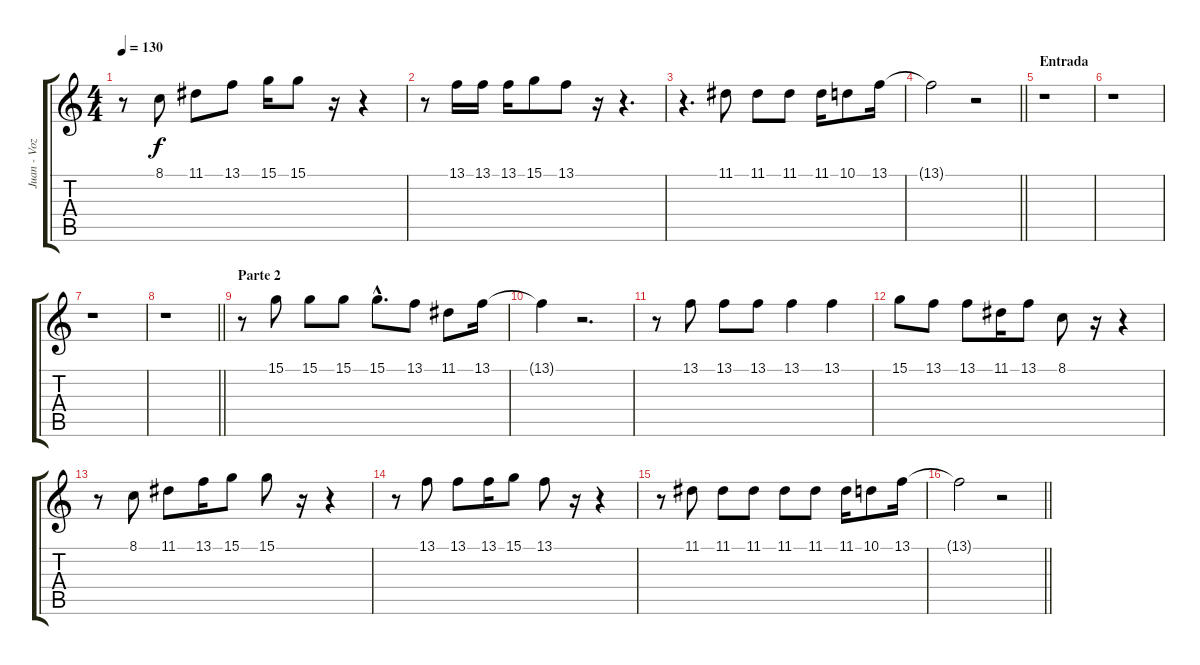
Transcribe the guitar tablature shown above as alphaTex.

\track ("Juan - Voz" "Juan - Voz") {instrument lead8bassandlead}
\staff {score tabs}
\tuning (E4 B3 G3 D3 A2 E2) {hide}
\ts (4 4)
\tempo 130
\clef g2
\ks c
r.8{dy f} 8.1.8 11.1.8 13.1.8 15.1.16 15.1.8 r.16 r.4 |
r.8 13.1.16 13.1.16 13.1.16 15.1.8 13.1.8 r.16 r.4{d} |
r.4{d} 11.1.8 11.1.8 11.1.8 11.1.16 10.1.8 13.1.16 |
\barLineRight lightlight
13.1{t}.2 r.2 |
\section ("" "Entrada")
r.1 |
r.1 |
r.1 |
\barLineRight lightlight
r.1 |
\section ("" "Parte 2")
r.8 15.1.8 15.1.8 15.1.8 15.1{hac}.8{d} 13.1.8 11.1.8 13.1.16 |
13.1{t}.4 r.2{d} |
r.8 13.1.8 13.1.8 13.1.8 13.1.4 13.1.4 |
15.1.8 13.1.8 13.1.8 11.1.16 13.1.8 8.1.8 r.16 r.4 |
r.8 8.1.8 11.1.8 13.1.16 15.1.8 15.1.8 r.16 r.4 |
r.8 13.1.8 13.1.8 13.1.16 15.1.8 13.1.8 r.16 r.4 |
r.8 11.1.8 11.1.8 11.1.8 11.1.8 11.1.8 11.1.16 10.1.8 13.1.16 |
\barLineRight lightlight
13.1{t}.2 r.2
